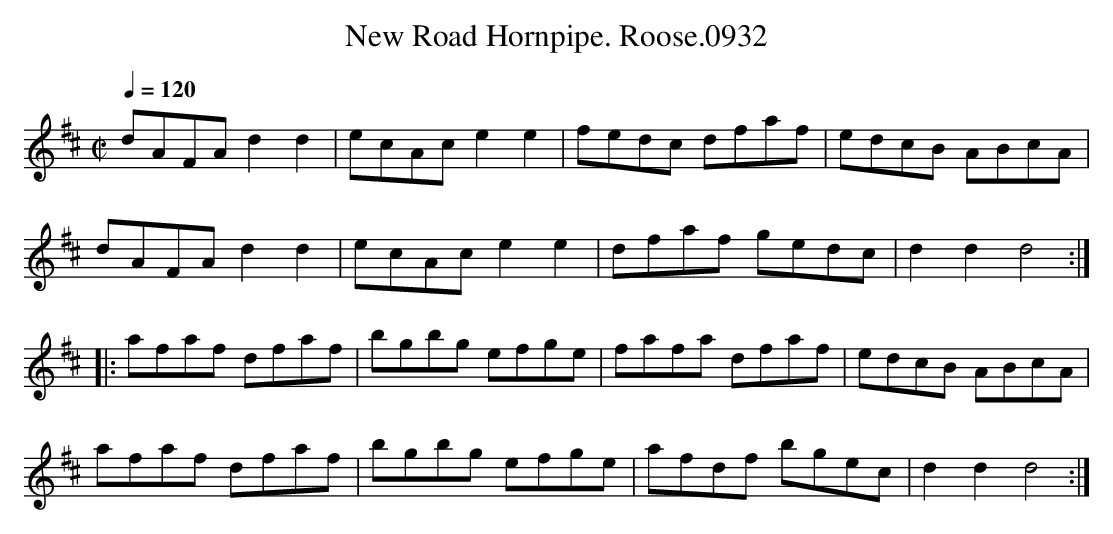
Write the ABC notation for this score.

X:1
T:New Road Hornpipe. Roose.0932
M:C|
L:1/8
Q:1/4=120
K:D
dAFA d2d2 | ecAc e2e2 | fedc dfaf | edcB ABcA |
dAFA d2d2 | ecAc e2e2 | dfaf gedc | d2d2 d4 :|
|: afaf dfaf | bgbg efge | fafa dfaf | edcB ABcA |
afaf dfaf | bgbg efge | afdf bgec | d2d2 d4 :|
